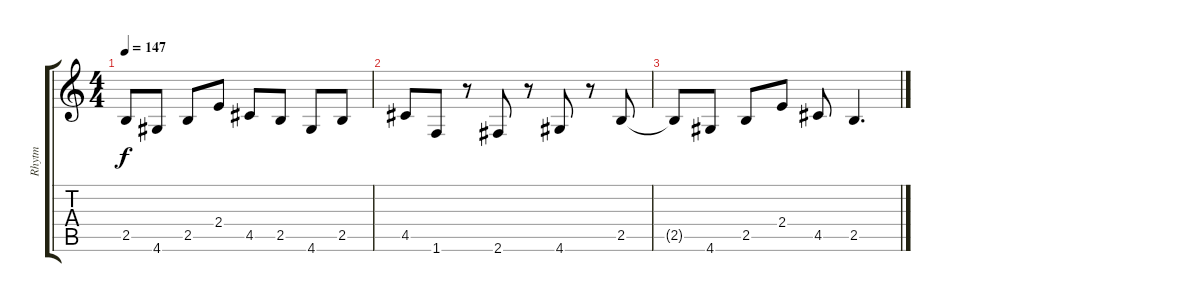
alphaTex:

\track ("Rhytm" "Rhytm") {instrument overdrivenguitar}
\staff {score tabs}
\tuning (E4 B3 G3 D3 A2 E2) {hide}
\ts (4 4)
\tempo 147
\clef g2
\ks c
2.5{t}.8{dy f} 4.6.8 2.5.8 2.4.8 4.5.8 2.5.8 4.6.8 2.5.8 |
4.5.8 1.6.8 r.8 2.6.8 r.8 4.6.8 r.8 2.5.8 |
2.5{t}.8 4.6.8 2.5.8 2.4.8 4.5.8 2.5.4{d}
